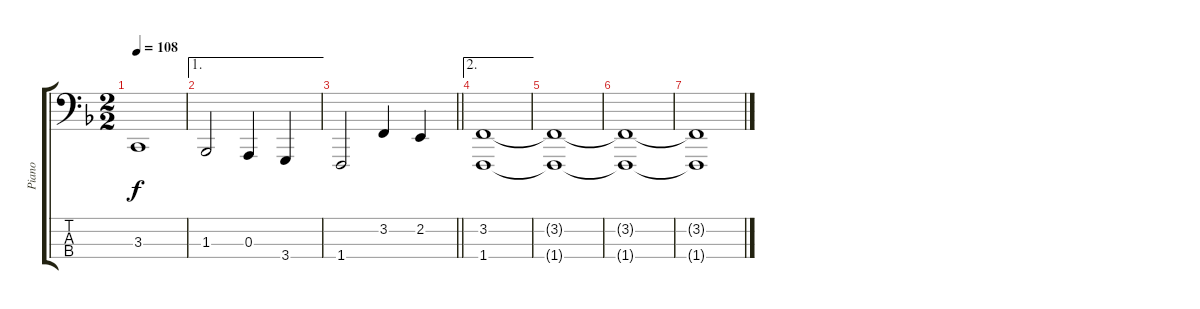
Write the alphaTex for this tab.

\track ("Piano" "Piano") {instrument brightacousticpiano}
\staff {score tabs}
\tuning (G2 D2 A1 E1) {hide}
\ts (2 2)
\tempo 108
\clef f4
\ks f
3.3.1{dy f} |
\ae 1
1.3.2 0.3.4 3.4.4 |
\barLineRight lightlight
1.4.2 3.2.4 2.2.4 |
\ae 2
(3.2 1.4).1 |
(3.2{t} 1.4{t}).1 |
(3.2{t} 1.4{t}).1 |
(3.2{t} 1.4{t}).1
